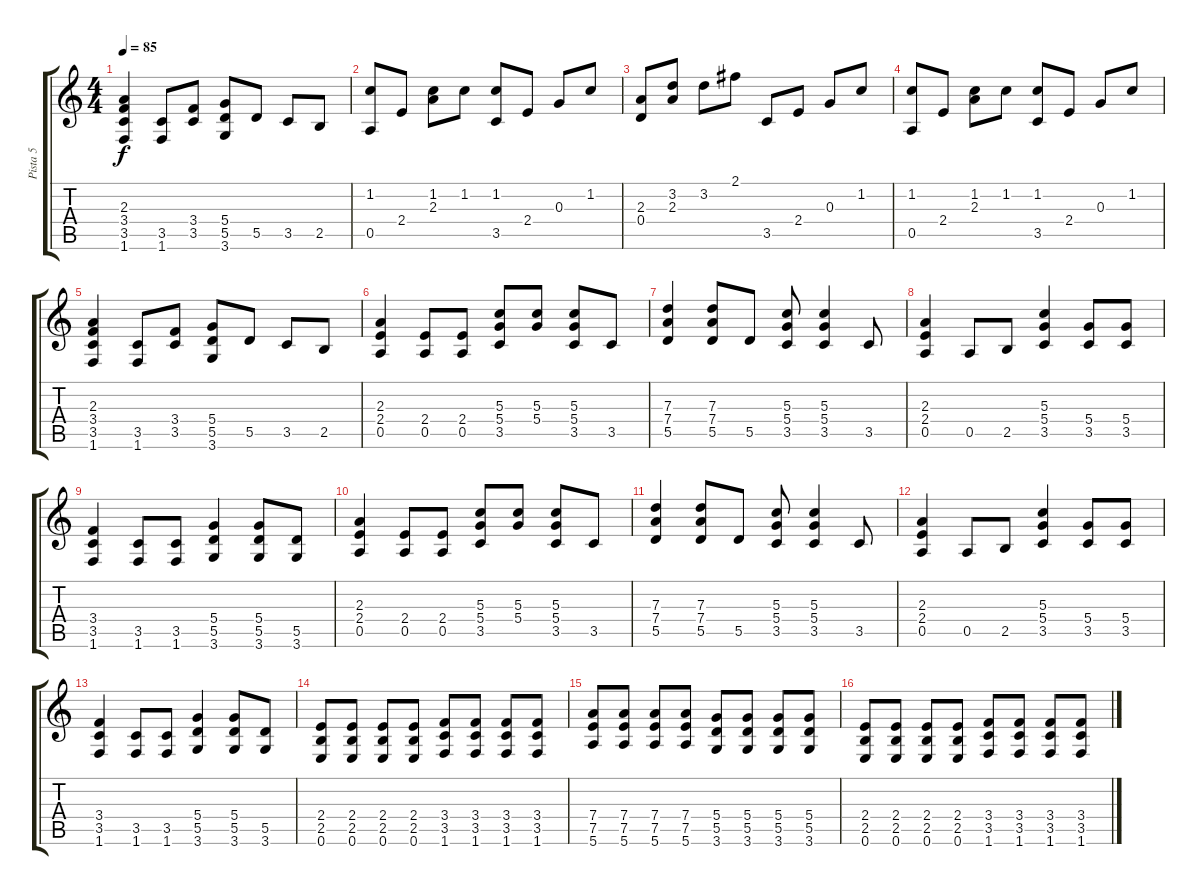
\track ("Pista 5" "Pista 5") {instrument overdrivenguitar}
\staff {score tabs}
\tuning (E4 B3 G3 D3 A2 E2) {hide}
\ts (4 4)
\tempo 85
\clef g2
\ks c
(2.3 3.4 3.5 1.6).4{dy f} (3.5 1.6).8 (3.4 3.5).8 (5.4 5.5 3.6).8 5.5.8 3.5.8 2.5.8 |
(1.2 0.5).8 2.4.8 (1.2 2.3).8 1.2.8 (1.2 3.5).8 2.4.8 0.3.8 1.2.8 |
(2.3 0.4).8 (3.2 2.3).8 3.2.8 2.1.8 3.5.8 2.4.8 0.3.8 1.2.8 |
(1.2 0.5).8 2.4.8 (1.2 2.3).8 1.2.8 (1.2 3.5).8 2.4.8 0.3.8 1.2.8 |
(2.3 3.4 3.5 1.6).4 (3.5 1.6).8 (3.4 3.5).8 (5.4 5.5 3.6).8 5.5.8 3.5.8 2.5.8 |
(2.3 2.4 0.5).4 (2.4 0.5).8 (2.4 0.5).8 (5.3 5.4 3.5).8 (5.3 5.4).8 (5.3 5.4 3.5).8 3.5.8 |
(7.3 7.4 5.5).4 (7.3 7.4 5.5).8 5.5.8 (5.3 5.4 3.5).8 (5.3 5.4 3.5).4 3.5.8 |
(2.3 2.4 0.5).4 0.5.8 2.5.8 (5.3 5.4 3.5).4 (5.4 3.5).8 (5.4 3.5).8 |
(3.4 3.5 1.6).4 (3.5 1.6).8 (3.5 1.6).8 (5.4 5.5 3.6).4 (5.4 5.5 3.6).8 (5.5 3.6).8 |
(2.3 2.4 0.5).4 (2.4 0.5).8 (2.4 0.5).8 (5.3 5.4 3.5).8 (5.3 5.4).8 (5.3 5.4 3.5).8 3.5.8 |
(7.3 7.4 5.5).4 (7.3 7.4 5.5).8 5.5.8 (5.3 5.4 3.5).8 (5.3 5.4 3.5).4 3.5.8 |
(2.3 2.4 0.5).4 0.5.8 2.5.8 (5.3 5.4 3.5).4 (5.4 3.5).8 (5.4 3.5).8 |
(3.4 3.5 1.6).4 (3.5 1.6).8 (3.5 1.6).8 (5.4 5.5 3.6).4 (5.4 5.5 3.6).8 (5.5 3.6).8 |
(2.4 2.5 0.6).8 (2.4 2.5 0.6).8 (2.4 2.5 0.6).8 (2.4 2.5 0.6).8 (3.4 3.5 1.6).8 (3.4 3.5 1.6).8 (3.4 3.5 1.6).8 (3.4 3.5 1.6).8 |
(7.4 7.5 5.6).8 (7.4 7.5 5.6).8 (7.4 7.5 5.6).8 (7.4 7.5 5.6).8 (5.4 5.5 3.6).8 (5.4 5.5 3.6).8 (5.4 5.5 3.6).8 (5.4 5.5 3.6).8 |
(2.4 2.5 0.6).8 (2.4 2.5 0.6).8 (2.4 2.5 0.6).8 (2.4 2.5 0.6).8 (3.4 3.5 1.6).8 (3.4 3.5 1.6).8 (3.4 3.5 1.6).8 (3.4 3.5 1.6).8
